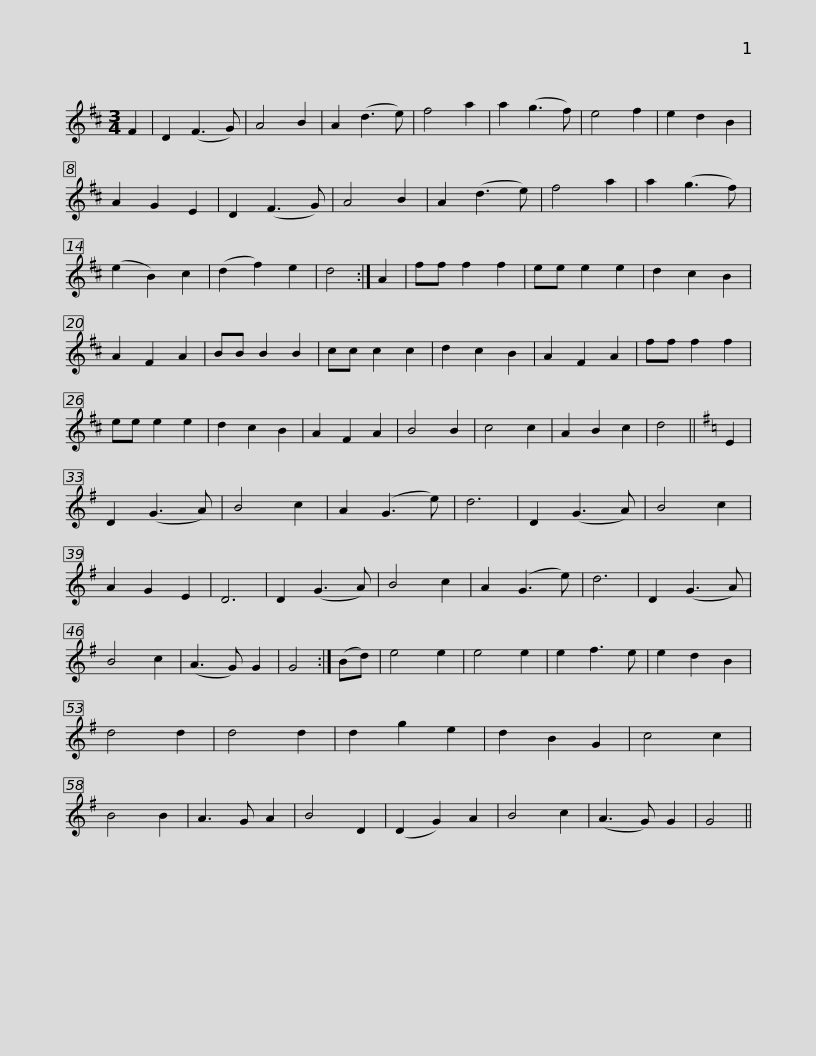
X:1
L:1/8
M:3/4
I:linebreak $
K:D
V:1 treble
V:1
 F2 | D2 (F3 G) | A4 B2 | A2 (d3 e) | f4 a2 | %5
 a2 (g3 f) | e4 f2 | e2 d2 B2 | A2 G2 E2 | D2 (F3 G) | %10
 A4 B2 | A2 (d3 e) | f4 a2 |$ a2 (g3 f) | (e2 B2) c2 | %15
 (d2 f2) e2 | d4 :| A2 | ff f2 f2 | ee e2 e2 | %20
 d2 c2 B2 | A2 F2 A2 | BB B2 B2 | cc c2 c2 | d2 c2 B2 |$ %25
 A2 F2 A2 | ff f2 f2 | ee e2 e2 | d2 c2 B2 | A2 F2 A2 | %30
 B4 B2 | c4 c2 | A2 B2 c2 | d4 ||[K:G] E2 | %35
 D2 (G3 A) | B4 c2 | A2 (G3 e) | d6 |$ D2 (G3 A) | %40
 B4 c2 | A2 G2 E2 | D6 | D2 (G3 A) | B4 c2 | %45
 A2 (G3 e) | d6 | D2 (G3 A) | B4 c2 | (A3 G) G2 | %50
 G4 :| (Bd) | e4 e2 |$ e4 e2 | e2 f3 e | %55
 e2 d2 B2 | d4 d2 | d4 d2 | d2 g2 e2 | d2 B2 G2 | %60
 c4 c2 | B4 B2 | A3 G A2 | B4 D2 | (D2 G2) A2 | %65
 B4 c2 | (A3 G) G2 |$ G4 || %68
